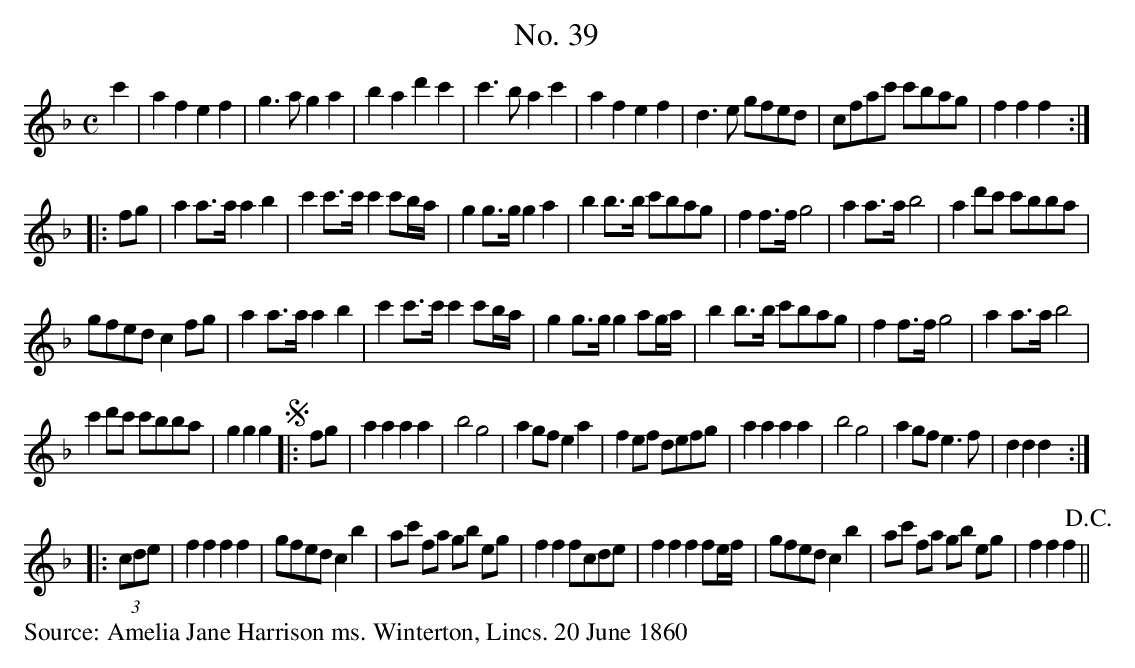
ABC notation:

X:1
T:No. 39
M:C
L:1/8
K:F
c'2|a2f2e2f2|g3ag2a2|b2a2d'2c'2|c'3ba2c'2|a2f2e2f2|d3e gfed|cfac' c'bag|f2f2f2::
fg|a2a>aa2b2|c'2c'>c'c'2c'b/a/|g2g>gg2a2|b2b>b c'bag|f2f>fg4|\
a2a>ab4|a2d'c' c'bba|
gfed c2fg|a2a>aa2b2|c'2c'>c'c'2c'b/a/|g2g>gg2ag/a/|b2b>b c'bag|f2f>fg4|\
a2a>ab4|
c'2d'c' c'bba|g2g2g2!segno!|:fg|a2a2a2a2|b4g4|a2gfe2a2|f2ef defg|a2a2a2a2|\
b4g4|a2gfe3f|d2d2d2::
(3cde|f2f2f2f2|gfedc2b2|ac' fa gb eg|f2f2fcde|f2f2f2fe/f/|gfed c2b2|\
ac' fa gb eg|f2f2f2!D.C.!||
